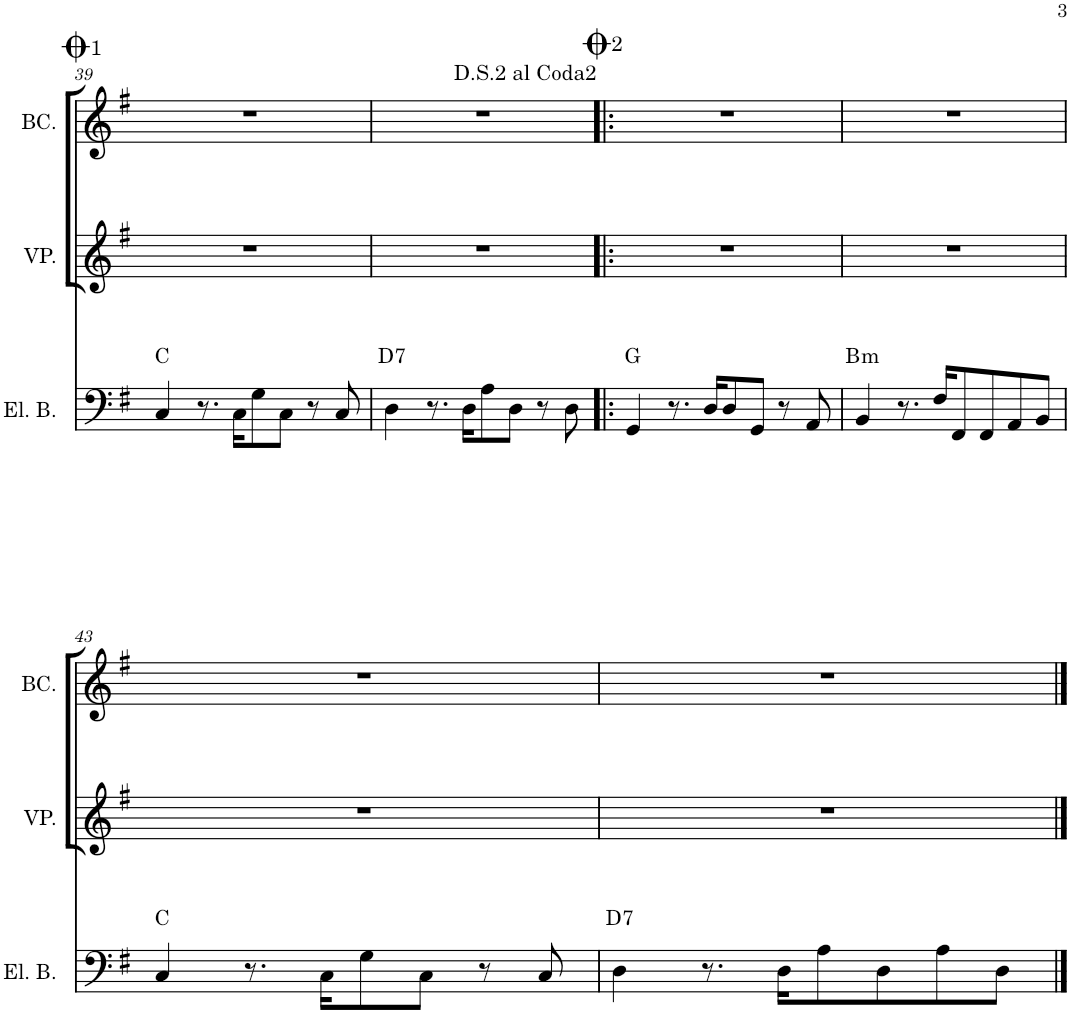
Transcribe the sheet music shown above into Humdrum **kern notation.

**kern	**harte	**kern	**kern
*part3	*part3	*part2	*part1
*staff3	*	*staff2	*staff1
*I"Electric Bass	*	*I"VozPrincipal	*I"Back Vocal
*I'El. B.	*	*I'VP.	*I'BC.
!!LO:PB:g=z
*clefF4	*	*clefG2	*clefG2
*Trd7c12	*	*	*
*k[f#]	*	*k[f#]	*k[f#]
*M4/4	*	*M4/4	*M4/4
=39	=39	=39	=39
4C/	C:maj	1r	1r
8.r	.	.	.
16C\KL	.	.	.
8G\	.	.	.
8C\J	.	.	.
8r	.	.	.
8C/	.	.	.
=40	=40	=40	=40
4D\	D:7	1r	1r
8.r	.	.	.
16D\KL	.	.	.
8A\	.	.	.
8D\J	.	.	.
8r	.	.	.
8D\	.	.	.
!	!LO:H:kt=7	!	!LO:TX:a:t=D.S.2 al Coda2
=41!|:	=41!|:	=41!|:	=41!|:
4GG/	G:maj	1r	1r
8.r	.	.	.
16D/KL	.	.	.
8D/	.	.	.
8GG/J	.	.	.
8r	.	.	.
8AA/	.	.	.
=42	=42	=42	=42
!	!LO:H:kt=m	!	!
4BB/	B:min	1r	1r
8.r	.	.	.
16F#/KL	.	.	.
8FF#/	.	.	.
8FF#/	.	.	.
8AA/	.	.	.
8BB/J	.	.	.
!!LO:LB:g=z
=43	=43	=43	=43
4C/	C:maj	1r	1r
8.r	.	.	.
16C\KL	.	.	.
8G\	.	.	.
8C\J	.	.	.
8r	.	.	.
8C/	.	.	.
=44	=44	=44	=44
!	!LO:H:kt=7	!	!
4D\	D:7	1r	1r
8.r	.	.	.
16D\KL	.	.	.
8A\	.	.	.
8D\	.	.	.
8A\	.	.	.
8D\J	.	.	.
==	==	==	==
*-	*-	*-	*-
